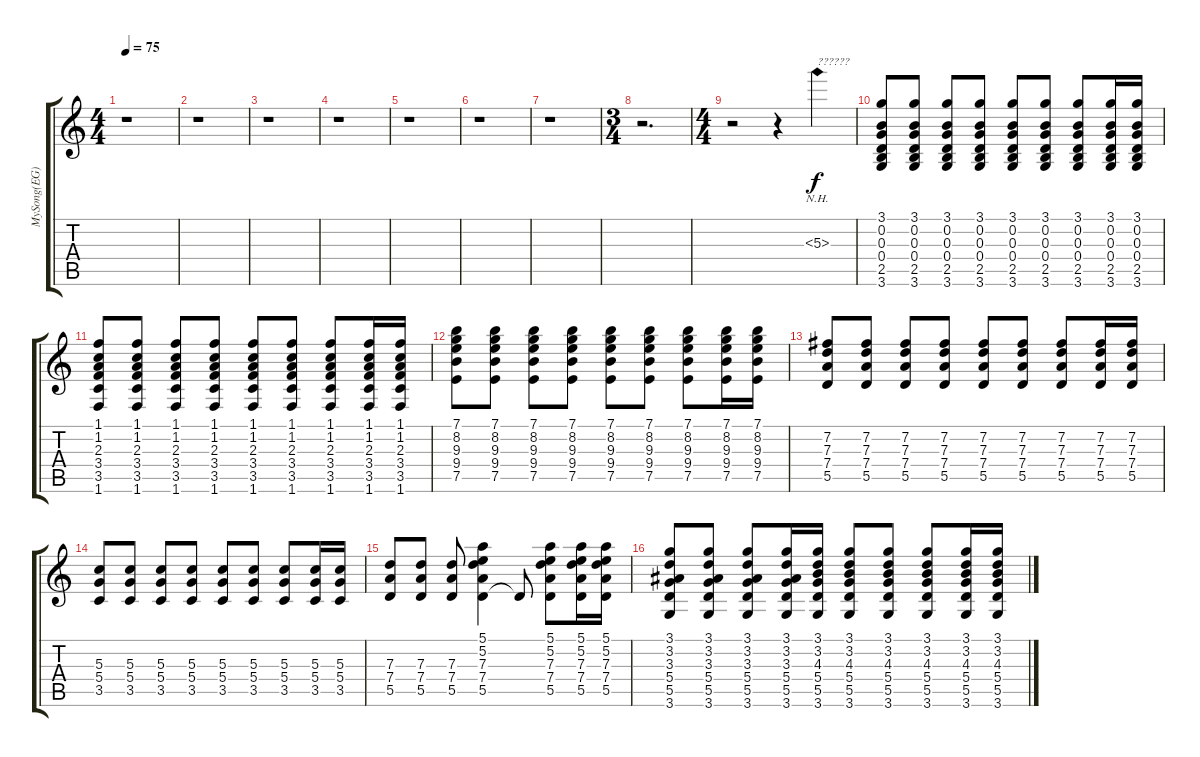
\track ("MySong(EG)(???Pain)" "MySong(EG)") {instrument acousticguitarsteel}
\staff {score tabs}
\tuning (E4 B3 G3 D3 A2 E2) {hide}
\ts (4 4)
\tempo 75
\clef g2
\ks c
r.1{dy f} |
r.1 |
r.1 |
r.1 |
r.1 |
r.1 |
r.1 |
\ts (3 4)
r.2{d} |
\ts (4 4)
r.2 r.4 5.3{nh}.4{txt "??????"} |
(3.1 0.2 0.3 0.4 2.5 3.6).8 (3.1 0.2 0.3 0.4 2.5 3.6).8 (3.1 0.2 0.3 0.4 2.5 3.6).8 (3.1 0.2 0.3 0.4 2.5 3.6).8 (3.1 0.2 0.3 0.4 2.5 3.6).8 (3.1 0.2 0.3 0.4 2.5 3.6).8 (3.1 0.2 0.3 0.4 2.5 3.6).8 (3.1 0.2 0.3 0.4 2.5 3.6).16 (3.1 0.2 0.3 0.4 2.5 3.6).16 |
(1.1 1.2 2.3 3.4 3.5 1.6).8 (1.1 1.2 2.3 3.4 3.5 1.6).8 (1.1 1.2 2.3 3.4 3.5 1.6).8 (1.1 1.2 2.3 3.4 3.5 1.6).8 (1.1 1.2 2.3 3.4 3.5 1.6).8 (1.1 1.2 2.3 3.4 3.5 1.6).8 (1.1 1.2 2.3 3.4 3.5 1.6).8 (1.1 1.2 2.3 3.4 3.5 1.6).16 (1.1 1.2 2.3 3.4 3.5 1.6).16 |
(7.1 8.2 9.3 9.4 7.5).8 (7.1 8.2 9.3 9.4 7.5).8 (7.1 8.2 9.3 9.4 7.5).8 (7.1 8.2 9.3 9.4 7.5).8 (7.1 8.2 9.3 9.4 7.5).8 (7.1 8.2 9.3 9.4 7.5).8 (7.1 8.2 9.3 9.4 7.5).8 (7.1 8.2 9.3 9.4 7.5).16 (7.1 8.2 9.3 9.4 7.5).16 |
(7.2 7.3 7.4 5.5).8 (7.2 7.3 7.4 5.5).8 (7.2 7.3 7.4 5.5).8 (7.2 7.3 7.4 5.5).8 (7.2 7.3 7.4 5.5).8 (7.2 7.3 7.4 5.5).8 (7.2 7.3 7.4 5.5).8 (7.2 7.3 7.4 5.5).16 (7.2 7.3 7.4 5.5).16 |
(5.3 5.4 3.5).8 (5.3 5.4 3.5).8 (5.3 5.4 3.5).8 (5.3 5.4 3.5).8 (5.3 5.4 3.5).8 (5.3 5.4 3.5).8 (5.3 5.4 3.5).8 (5.3 5.4 3.5).16 (5.3 5.4 3.5).16 |
(7.3 7.4 5.5).8 (7.3 7.4 5.5).8 (7.3 7.4 5.5).8 (5.1 5.2 7.3 7.4 5.5).4 5.5{t}.8 (5.1 5.2 7.3 7.4 5.5).8 (5.1 5.2 7.3 7.4 5.5).16 (5.1 5.2 7.3 7.4 5.5).16 |
(3.1 3.2 3.3 5.4 5.5 3.6).8 (3.1 3.2 3.3 5.4 5.5 3.6).8 (3.1 3.2 3.3 5.4 5.5 3.6).8 (3.1 3.2 3.3 5.4 5.5 3.6).16 (3.1 3.2 4.3 5.4 5.5 3.6).16 (3.1 3.2 4.3 5.4 5.5 3.6).8 (3.1 3.2 4.3 5.4 5.5 3.6).8 (3.1 3.2 4.3 5.4 5.5 3.6).8 (3.1 3.2 4.3 5.4 5.5 3.6).16 (3.1 3.2 4.3 5.4 5.5 3.6).16
